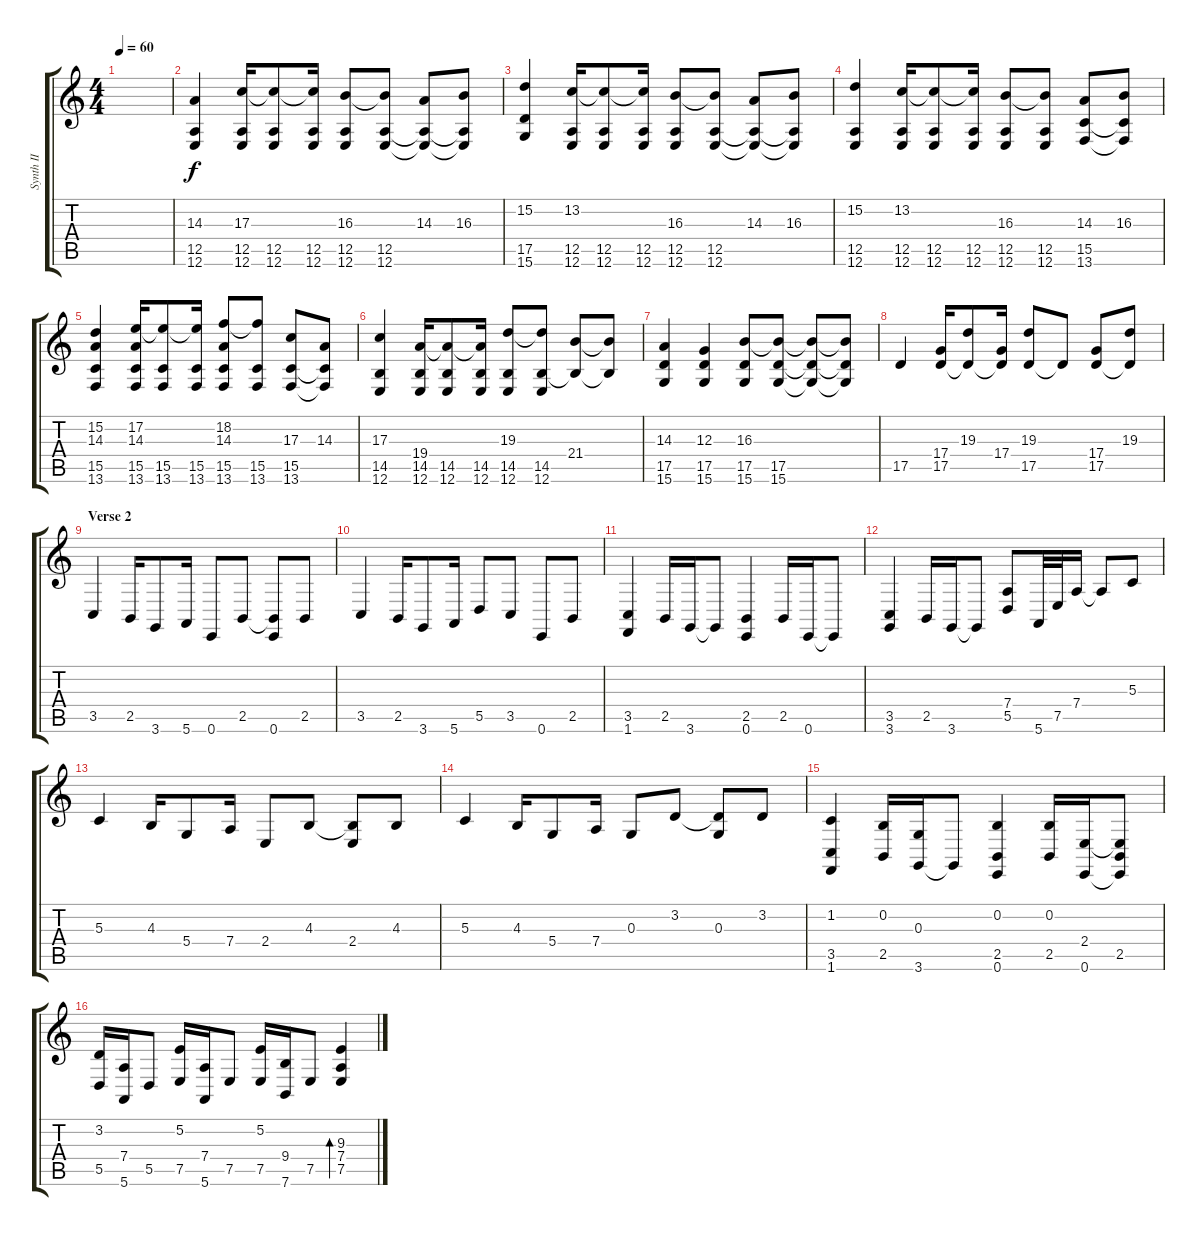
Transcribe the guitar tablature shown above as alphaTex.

\track ("Synth II" "Synth II") {instrument brightacousticpiano}
\staff {score tabs}
\tuning (E4 B3 G3 D3 A2 E2) {hide}
\ts (4 4)
\tempo 60
\clef g2
\ks c
|
(14.3 12.5 12.6).4{instrument brightacousticpiano} (17.3 12.5 12.6).16 (17.3{t} 12.5 12.6).8 (17.3{t} 12.5 12.6).16 (16.3 12.5 12.6).8 (16.3{t} 12.5 12.6).8 (14.3 12.5{t} 12.6{t}).8 (16.3 12.5{t} 12.6{t}).8 |
(15.2 17.5 15.6).4 (13.2 12.5 12.6).16 (13.2{t} 12.5 12.6).8 (13.2{t} 12.5 12.6).16 (16.3 12.5 12.6).8 (16.3{t} 12.5 12.6).8 (14.3 12.5{t} 12.6{t}).8 (16.3 12.5{t} 12.6{t}).8 |
(15.2 12.5 12.6).4 (13.2 12.5 12.6).16 (13.2{t} 12.5 12.6).8 (13.2{t} 12.5 12.6).16 (16.3 12.5 12.6).8 (16.3{t} 12.5 12.6).8 (14.3 15.5 13.6).8 (16.3 15.5{t} 13.6{t}).8 |
(15.2 14.3 15.5 13.6).4 (17.2 14.3 15.5 13.6).16 (17.2{t} 15.5 13.6).8 (17.2{t} 15.5 13.6).16 (18.2 14.3 15.5 13.6).8 (18.2{t} 15.5 13.6).8 (17.3 15.5 13.6).8 (14.3 15.5{t} 13.6{t}).8 |
(17.3 14.5 12.6).4 (19.4 14.5 12.6).16 (19.4{t} 14.5 12.6).8 (19.4{t} 14.5 12.6).16 (19.3 14.5 12.6).8 (19.3{t} 14.5 12.6).8 (21.4 14.5{t}).8 (21.4{t} 14.5{t}).8 |
(14.3 17.5 15.6).4 (12.3 17.5 15.6).4 (16.3 17.5 15.6).8 (16.3{t} 17.5 15.6).8 (16.3{t} 17.5{t} 15.6{t}).8 (16.3{t} 17.5{t} 15.6{t}).8 |
17.5.4 (17.4 17.5).16 (19.3 17.5{t}).8 (17.4 17.5{t}).16 (19.3 17.5).8 17.5{t}.8 (17.4 17.5).8 (19.3 17.5{t}).8 |
\section ("" "Verse 2")
3.5.4 2.5.16 3.6.8 5.6.16 0.6.8 2.5.8 (2.5{t} 0.6).8 2.5.8 |
3.5.4 2.5.16 3.6.8 5.6.16 5.5.8 3.5.8 0.6.8 2.5.8 |
(3.5 1.6).4 2.5.16 3.6.16 3.6{t}.8 (2.5 0.6).4 2.5.16 0.6.16 0.6{t}.8 |
(3.5 3.6).4 2.5.16 3.6.16 3.6{t}.8 (7.4 5.5).8 5.6.32 7.5.32 7.4.16 7.4{t}.8 5.3.8 |
5.3.4 4.3.16 5.4.8 7.4.16 2.4.8 4.3.8 (4.3{t} 2.4).8 4.3.8 |
5.3.4 4.3.16 5.4.8 7.4.16 0.3.8 3.2.8 (3.2{t} 0.3).8 3.2.8 |
(1.2 3.5 1.6).4 (0.2 2.5).16 (0.3 3.6).16 3.6{t}.8 (0.2 2.5 0.6).4 (0.2 2.5).16 (2.4 0.6).16 (2.4{t} 2.5 0.6{t}).8 |
(3.2 5.5).16 (7.4 5.6).16 5.5.8 (5.2 7.5).16 (7.4 5.6).16 7.5.8 (5.2 7.5).16 (9.4 7.6).16 7.5.8 (9.3 7.4 7.5).4{bd 480}
